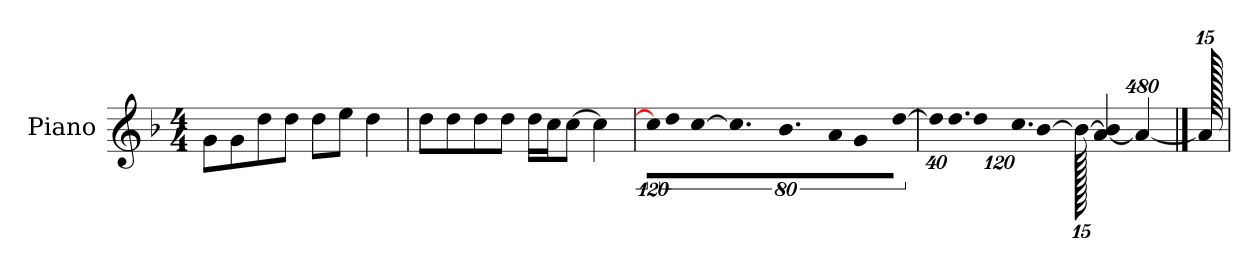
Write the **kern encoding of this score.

**kern
*part1
*staff1
*I"Piano
*I'P-no
*clefG2
*k[b-]
*M4/4
*MM90
=1
8g\L
8g\
8dd\
8dd\J
8dd\L
8ee\J
4dd\
=2
8dd\L
8dd\
8dd\
8dd\J
16dd\LL
16cc\J
[8cc\J
4cc\]
=3
!LO:N:vis=16
1920%107cc\KL]
!LO:N:vis=8
640%71dd\
!LO:N:vis=16
[1920%107cc\K
9.cc\]
9.b-\
!LO:N:vis=8
640%71a\J
!LO:N:vis=4
1920%427g/
!LO:N:vis=8
[640%71dd\
=4
*Xbrackettup
!LO:N:vis=32
640%23dd\KLL]
!LO:N:vis=16.
960%103dd\J
!LO:N:vis=8
960%137dd\
!LO:N:vis=16.
960%103cc\L
[384%41b-\J
1920b-\_
[4a/ 4b-/]
1920%479a/_
==5
1920a/]
=
*-
